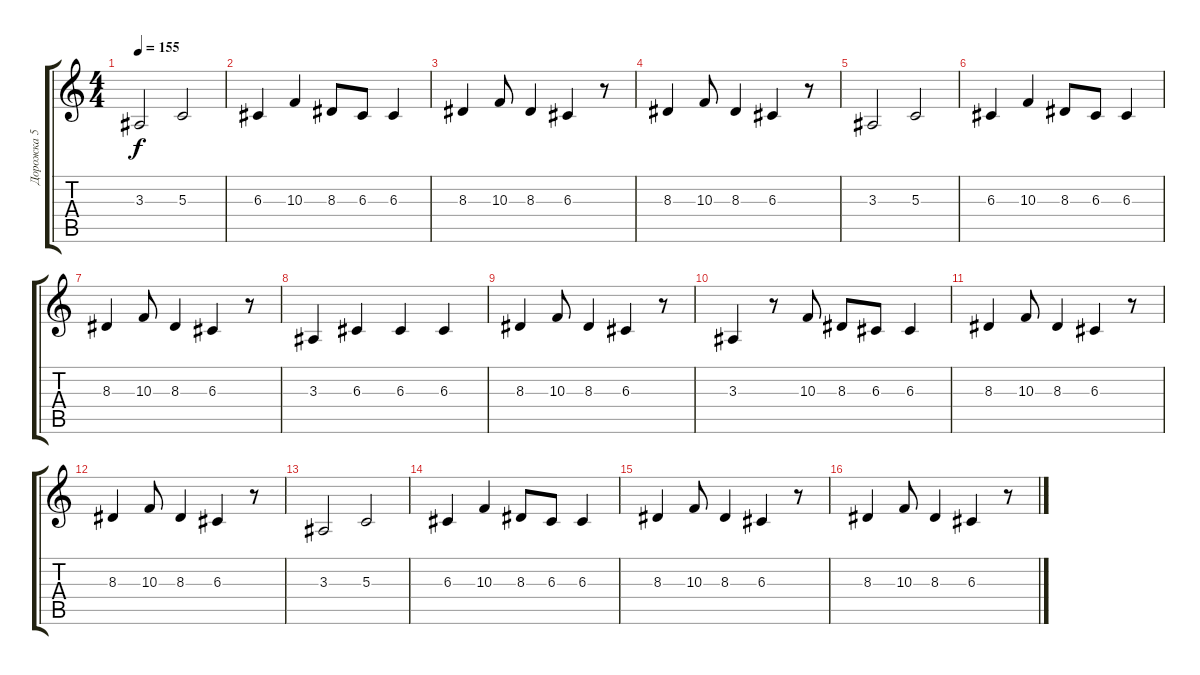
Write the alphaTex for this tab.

\track ("Дорожка 5" "Дорожка 5") {instrument violin}
\staff {score tabs}
\tuning (E4 B3 G3 D3 A2 E2) {hide}
\ts (4 4)
\tempo 155
\clef g2
\ks c
3.3.2{dy f} 5.3.2 |
6.3.4 10.3.4 8.3.8 6.3.8 6.3.4 |
8.3.4 10.3.8 8.3.4 6.3.4 r.8 |
8.3.4 10.3.8 8.3.4 6.3.4 r.8 |
3.3.2 5.3.2 |
6.3.4 10.3.4 8.3.8 6.3.8 6.3.4 |
8.3.4 10.3.8 8.3.4 6.3.4 r.8 |
3.3.4 6.3.4 6.3.4 6.3.4 |
8.3.4 10.3.8 8.3.4 6.3.4 r.8 |
3.3.4 r.8 10.3.8 8.3.8 6.3.8 6.3.4 |
8.3.4 10.3.8 8.3.4 6.3.4 r.8 |
8.3.4 10.3.8 8.3.4 6.3.4 r.8 |
3.3.2 5.3.2 |
6.3.4 10.3.4 8.3.8 6.3.8 6.3.4 |
8.3.4 10.3.8 8.3.4 6.3.4 r.8 |
8.3.4 10.3.8 8.3.4 6.3.4 r.8
